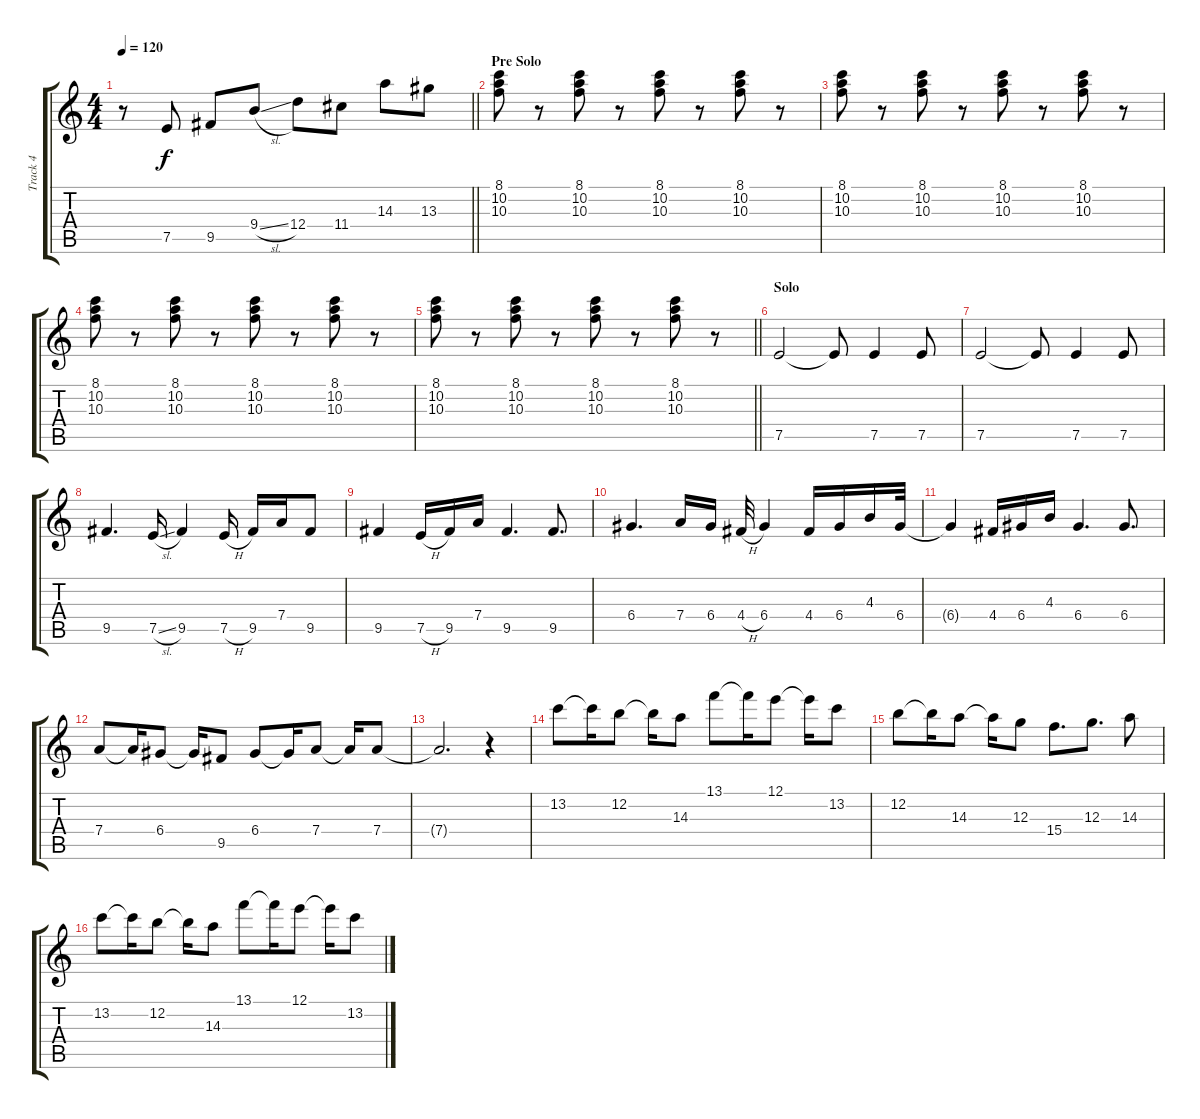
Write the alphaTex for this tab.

\track ("Track 4" "Track 4") {instrument overdrivenguitar}
\staff {score tabs}
\tuning (E4 B3 G3 D3 A2 E2) {hide}
\ts (4 4)
\tempo 120
\clef g2
\barLineRight lightlight
\ks c
r.8{dy f} 7.5.8 9.5.8 9.4{sl}.8 12.4.8 11.4.8 14.3.8 13.3.8 |
\section ("" "Pre Solo")
(8.1 10.2 10.3).8 r.8 (8.1 10.2 10.3).8 r.8 (8.1 10.2 10.3).8 r.8 (8.1 10.2 10.3).8 r.8 |
(8.1 10.2 10.3).8 r.8 (8.1 10.2 10.3).8 r.8 (8.1 10.2 10.3).8 r.8 (8.1 10.2 10.3).8 r.8 |
(8.1 10.2 10.3).8 r.8 (8.1 10.2 10.3).8 r.8 (8.1 10.2 10.3).8 r.8 (8.1 10.2 10.3).8 r.8 |
\barLineRight lightlight
(8.1 10.2 10.3).8 r.8 (8.1 10.2 10.3).8 r.8 (8.1 10.2 10.3).8 r.8 (8.1 10.2 10.3).8 r.8 |
\section ("" "Solo")
7.5.2 7.5{t}.8 7.5.4 7.5.8 |
7.5.2 7.5{t}.8 7.5.4 7.5.8 |
9.5.4{d} 7.5{sl}.16 9.5.4 7.5{h}.16 9.5.16 7.4.16 9.5.8 |
9.5.4 7.5{h}.16 9.5.16 7.4.16 9.5.4{d} 9.5.8{d} |
6.4.4{d} 7.4.16 6.4.16 4.4{h}.32 6.4.4 4.4.16 6.4.16 4.3.16 6.4.32 |
6.4{t}.4 4.4.16 6.4.16 4.3.16 6.4.4{d} 6.4.8{d} |
7.4.8 7.4{t}.16 6.4.8 6.4{t}.16 9.5.8 6.4.8 6.4{t}.16 7.4.8 7.4{t}.16 7.4.8 |
7.4{t}.2{d} r.4 |
13.2.8 13.2{t}.16 12.2.8 12.2{t}.16 14.3.8 13.1.8 13.1{t}.16 12.1.8 12.1{t}.16 13.2.8 |
12.2.8 12.2{t}.16 14.3.8 14.3{t}.16 12.3.8 15.4.8{d} 12.3.8{d} 14.3.8 |
13.2.8 13.2{t}.16 12.2.8 12.2{t}.16 14.3.8 13.1.8 13.1{t}.16 12.1.8 12.1{t}.16 13.2.8
